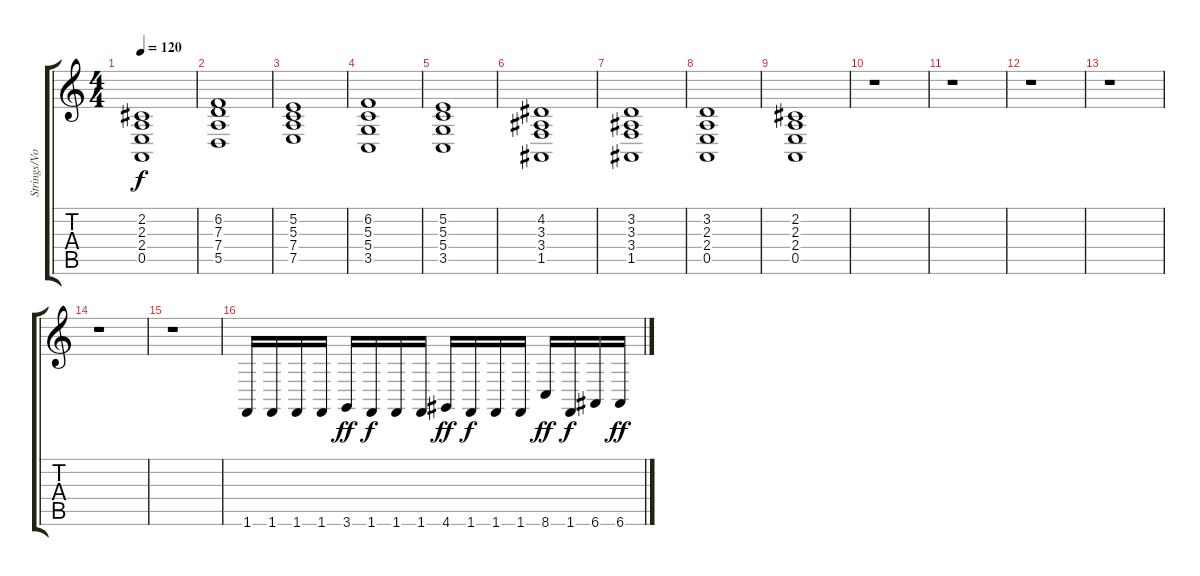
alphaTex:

\track ("Strings/Vocals" "Strings/Vo") {instrument tremolostrings}
\staff {score tabs}
\tuning (E4 B3 G3 D3 A2 E2) {hide}
\ts (4 4)
\tempo 120
\clef g2
\ks c
(2.2 2.3 2.4 0.5).1{dy f} |
(6.2 7.3 7.4 5.5).1 |
(5.2 5.3 7.4 7.5).1 |
(6.2 5.3 5.4 3.5).1 |
(5.2 5.3 5.4 3.5).1 |
(4.2 3.3 3.4 1.5).1 |
(3.2 3.3 3.4 1.5).1 |
(3.2 2.3 2.4 0.5).1 |
(2.2 2.3 2.4 0.5).1 |
r.1 |
r.1 |
r.1 |
r.1 |
r.1 |
r.1{volume 10 balance 11 instrument acousticgrandpiano} |
1.6.16 1.6.16 1.6.16 1.6.16 3.6.16{dy ff} 1.6.16{dy f} 1.6.16 1.6.16 4.6.16{dy ff} 1.6.16{dy f} 1.6.16 1.6.16 8.6.16{dy ff} 1.6.16{dy f} 6.6.16 6.6.16{dy ff}
